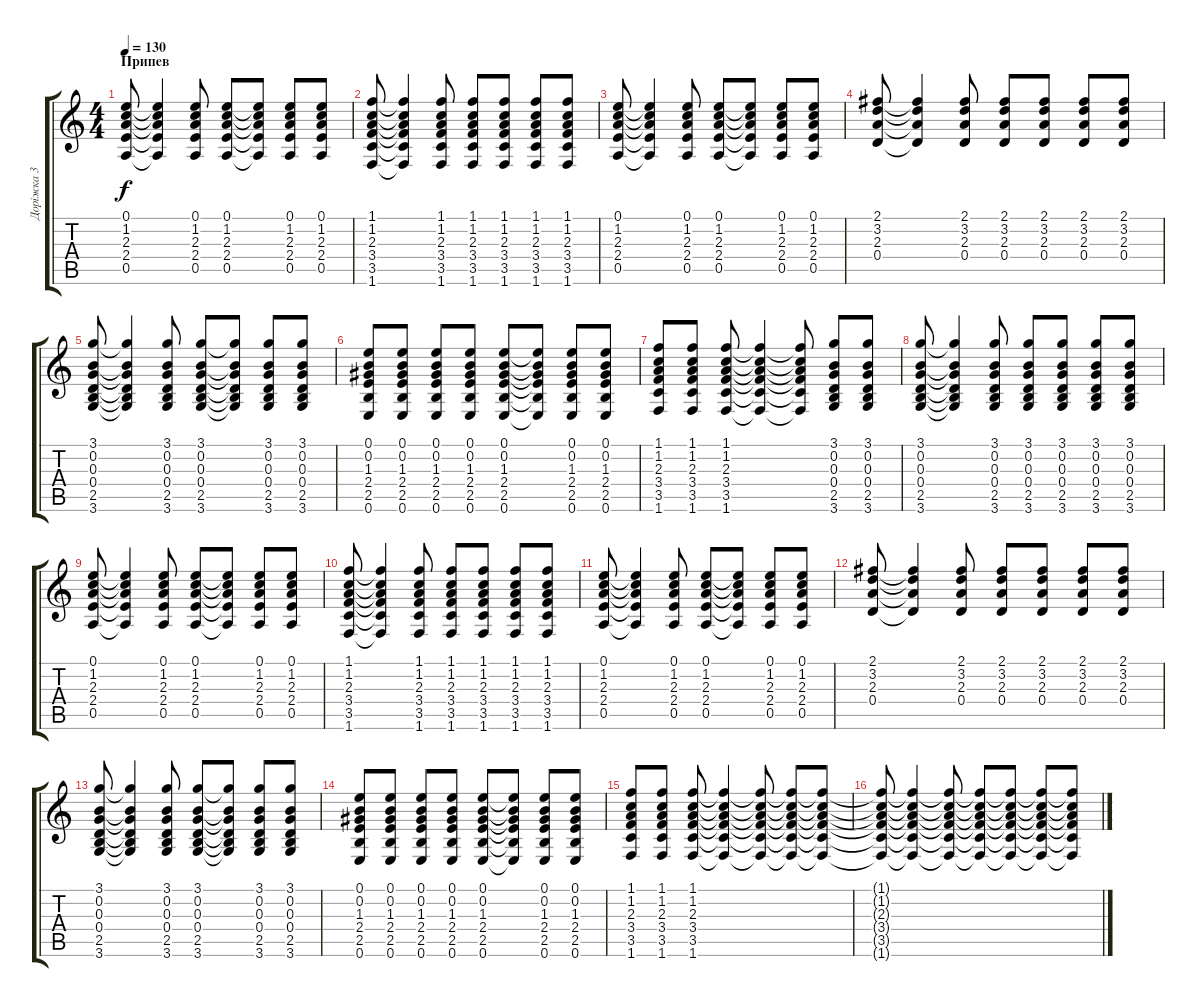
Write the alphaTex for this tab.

\track ("Доріжка 3" "Доріжка 3") {instrument acousticguitarsteel}
\staff {score tabs}
\tuning (E4 B3 G3 D3 A2 E2) {hide}
\ts (4 4)
\section ("" "Припев")
\tempo 130
\clef g2
\ks c
(0.1 1.2 2.3 2.4 0.5).8{dy f volume 11} (0.1{t} 1.2{t} 2.3{t} 2.4{t} 0.5{t}).4 (0.1 1.2 2.3 2.4 0.5).8 (0.1 1.2 2.3 2.4 0.5).8 (0.1{t} 1.2{t} 2.3{t} 2.4{t} 0.5{t}).8 (0.1 1.2 2.3 2.4 0.5).8 (0.1 1.2 2.3 2.4 0.5).8 |
(1.1 1.2 2.3 3.4 3.5 1.6).8 (1.1{t} 1.2{t} 2.3{t} 3.4{t} 3.5{t} 1.6{t}).4 (1.1 1.2 2.3 3.4 3.5 1.6).8 (1.1 1.2 2.3 3.4 3.5 1.6).8 (1.1 1.2 2.3 3.4 3.5 1.6).8 (1.1 1.2 2.3 3.4 3.5 1.6).8 (1.1 1.2 2.3 3.4 3.5 1.6).8 |
(0.1 1.2 2.3 2.4 0.5).8 (0.1{t} 1.2{t} 2.3{t} 2.4{t} 0.5{t}).4 (0.1 1.2 2.3 2.4 0.5).8 (0.1 1.2 2.3 2.4 0.5).8 (0.1{t} 1.2{t} 2.3{t} 2.4{t} 0.5{t}).8 (0.1 1.2 2.3 2.4 0.5).8 (0.1 1.2 2.3 2.4 0.5).8 |
(2.1 3.2 2.3 0.4).8 (2.1{t} 3.2{t} 2.3{t} 0.4{t}).4 (2.1 3.2 2.3 0.4).8 (2.1 3.2 2.3 0.4).8 (2.1 3.2 2.3 0.4).8 (2.1 3.2 2.3 0.4).8 (2.1 3.2 2.3 0.4).8 |
(3.1 0.2 0.3 0.4 2.5 3.6).8 (3.1{t} 0.2{t} 0.3{t} 0.4{t} 2.5{t} 3.6{t}).4 (3.1 0.2 0.3 0.4 2.5 3.6).8 (3.1 0.2 0.3 0.4 2.5 3.6).8 (3.1{t} 0.2{t} 0.3{t} 0.4{t} 2.5{t} 3.6{t}).8 (3.1 0.2 0.3 0.4 2.5 3.6).8 (3.1 0.2 0.3 0.4 2.5 3.6).8 |
(0.1 0.2 1.3 2.4 2.5 0.6).8 (0.1 0.2 1.3 2.4 2.5 0.6).8 (0.1 0.2 1.3 2.4 2.5 0.6).8 (0.1 0.2 1.3 2.4 2.5 0.6).8 (0.1 0.2 1.3 2.4 2.5 0.6).8 (0.1{t} 0.2{t} 1.3{t} 2.4{t} 2.5{t} 0.6{t}).8 (0.1 0.2 1.3 2.4 2.5 0.6).8 (0.1 0.2 1.3 2.4 2.5 0.6).8 |
(1.1 1.2 2.3 3.4 3.5 1.6).8 (1.1 1.2 2.3 3.4 3.5 1.6).8 (1.1 1.2 2.3 3.4 3.5 1.6).8 (1.1{t} 1.2{t} 2.3{t} 3.4{t} 3.5{t} 1.6{t}).4 (1.1{t} 1.2{t} 2.3{t} 3.4{t} 3.5{t} 1.6{t}).8 (3.1 0.2 0.3 0.4 2.5 3.6).8 (3.1 0.2 0.3 0.4 2.5 3.6).8 |
(3.1 0.2 0.3 0.4 2.5 3.6).8 (3.1{t} 0.2{t} 0.3{t} 0.4{t} 2.5{t} 3.6{t}).4 (3.1 0.2 0.3 0.4 2.5 3.6).8 (3.1 0.2 0.3 0.4 2.5 3.6).8 (3.1 0.2 0.3 0.4 2.5 3.6).8 (3.1 0.2 0.3 0.4 2.5 3.6).8 (3.1 0.2 0.3 0.4 2.5 3.6).8 |
(0.1 1.2 2.3 2.4 0.5).8{volume 11} (0.1{t} 1.2{t} 2.3{t} 2.4{t} 0.5{t}).4 (0.1 1.2 2.3 2.4 0.5).8 (0.1 1.2 2.3 2.4 0.5).8 (0.1{t} 1.2{t} 2.3{t} 2.4{t} 0.5{t}).8 (0.1 1.2 2.3 2.4 0.5).8 (0.1 1.2 2.3 2.4 0.5).8 |
(1.1 1.2 2.3 3.4 3.5 1.6).8 (1.1{t} 1.2{t} 2.3{t} 3.4{t} 3.5{t} 1.6{t}).4 (1.1 1.2 2.3 3.4 3.5 1.6).8 (1.1 1.2 2.3 3.4 3.5 1.6).8 (1.1 1.2 2.3 3.4 3.5 1.6).8 (1.1 1.2 2.3 3.4 3.5 1.6).8 (1.1 1.2 2.3 3.4 3.5 1.6).8 |
(0.1 1.2 2.3 2.4 0.5).8 (0.1{t} 1.2{t} 2.3{t} 2.4{t} 0.5{t}).4 (0.1 1.2 2.3 2.4 0.5).8 (0.1 1.2 2.3 2.4 0.5).8 (0.1{t} 1.2{t} 2.3{t} 2.4{t} 0.5{t}).8 (0.1 1.2 2.3 2.4 0.5).8 (0.1 1.2 2.3 2.4 0.5).8 |
(2.1 3.2 2.3 0.4).8 (2.1{t} 3.2{t} 2.3{t} 0.4{t}).4 (2.1 3.2 2.3 0.4).8 (2.1 3.2 2.3 0.4).8 (2.1 3.2 2.3 0.4).8 (2.1 3.2 2.3 0.4).8 (2.1 3.2 2.3 0.4).8 |
(3.1 0.2 0.3 0.4 2.5 3.6).8 (3.1{t} 0.2{t} 0.3{t} 0.4{t} 2.5{t} 3.6{t}).4 (3.1 0.2 0.3 0.4 2.5 3.6).8 (3.1 0.2 0.3 0.4 2.5 3.6).8 (3.1{t} 0.2{t} 0.3{t} 0.4{t} 2.5{t} 3.6{t}).8 (3.1 0.2 0.3 0.4 2.5 3.6).8 (3.1 0.2 0.3 0.4 2.5 3.6).8 |
(0.1 0.2 1.3 2.4 2.5 0.6).8 (0.1 0.2 1.3 2.4 2.5 0.6).8 (0.1 0.2 1.3 2.4 2.5 0.6).8 (0.1 0.2 1.3 2.4 2.5 0.6).8 (0.1 0.2 1.3 2.4 2.5 0.6).8 (0.1{t} 0.2{t} 1.3{t} 2.4{t} 2.5{t} 0.6{t}).8 (0.1 0.2 1.3 2.4 2.5 0.6).8 (0.1 0.2 1.3 2.4 2.5 0.6).8 |
(1.1 1.2 2.3 3.4 3.5 1.6).8 (1.1 1.2 2.3 3.4 3.5 1.6).8 (1.1 1.2 2.3 3.4 3.5 1.6).8 (1.1{t} 1.2{t} 2.3{t} 3.4{t} 3.5{t} 1.6{t}).4 (1.1{t} 1.2{t} 2.3{t} 3.4{t} 3.5{t} 1.6{t}).8 (1.1{t} 1.2{t} 2.3{t} 3.4{t} 3.5{t} 1.6{t}).8 (1.1{t} 1.2{t} 2.3{t} 3.4{t} 3.5{t} 1.6{t}).8 |
(1.1{t} 1.2{t} 2.3{t} 3.4{t} 3.5{t} 1.6{t}).8 (1.1{t} 1.2{t} 2.3{t} 3.4{t} 3.5{t} 1.6{t}).4 (1.1{t} 1.2{t} 2.3{t} 3.4{t} 3.5{t} 1.6{t}).8 (1.1{t} 1.2{t} 2.3{t} 3.4{t} 3.5{t} 1.6{t}).8 (1.1{t} 1.2{t} 2.3{t} 3.4{t} 3.5{t} 1.6{t}).8 (1.1{t} 1.2{t} 2.3{t} 3.4{t} 3.5{t} 1.6{t}).8 (1.1{t} 1.2{t} 2.3{t} 3.4{t} 3.5{t} 1.6{t}).8
